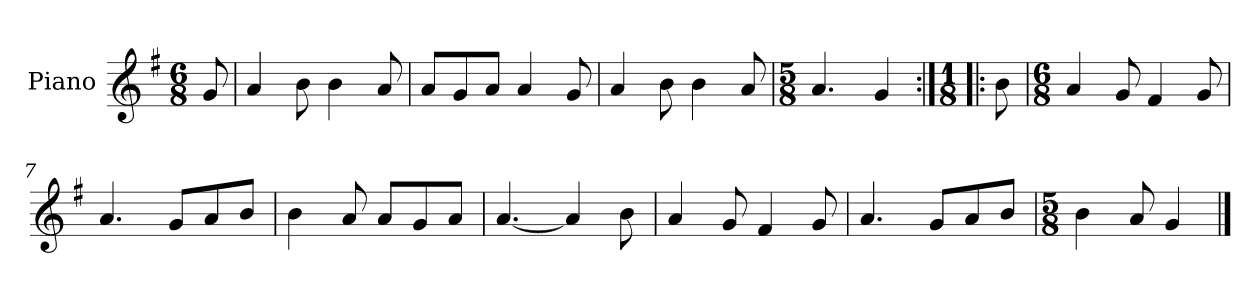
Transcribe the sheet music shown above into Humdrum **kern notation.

**kern
*part1
*staff1
*I"Piano
*I'Pno.
*clefG2
*k[f#]
*M6/8
=
8g/
=1
4a/
8b\
4b\
8a/
=2
8a/L
8g/
8a/J
4a/
8g/
=3
4a/
8b\
4b\
8a/
=4
*M5/8
4.a/
4g/
=5:|!|:
*M1/8
8b\
=6
*M6/8
4a/
8g/
4f#/
8g/
=7
4.a/
8g/L
8a/
8b/J
!!LO:LB:g=z
=8
4b\
8a/
8a/L
8g/
8a/J
=9
[4.a/
4a/]
8b\
=10
4a/
8g/
4f#/
8g/
=11
4.a/
8g/L
8a/
8b/J
=12
*M5/8
4b\
8a/
4g/
==
*-
